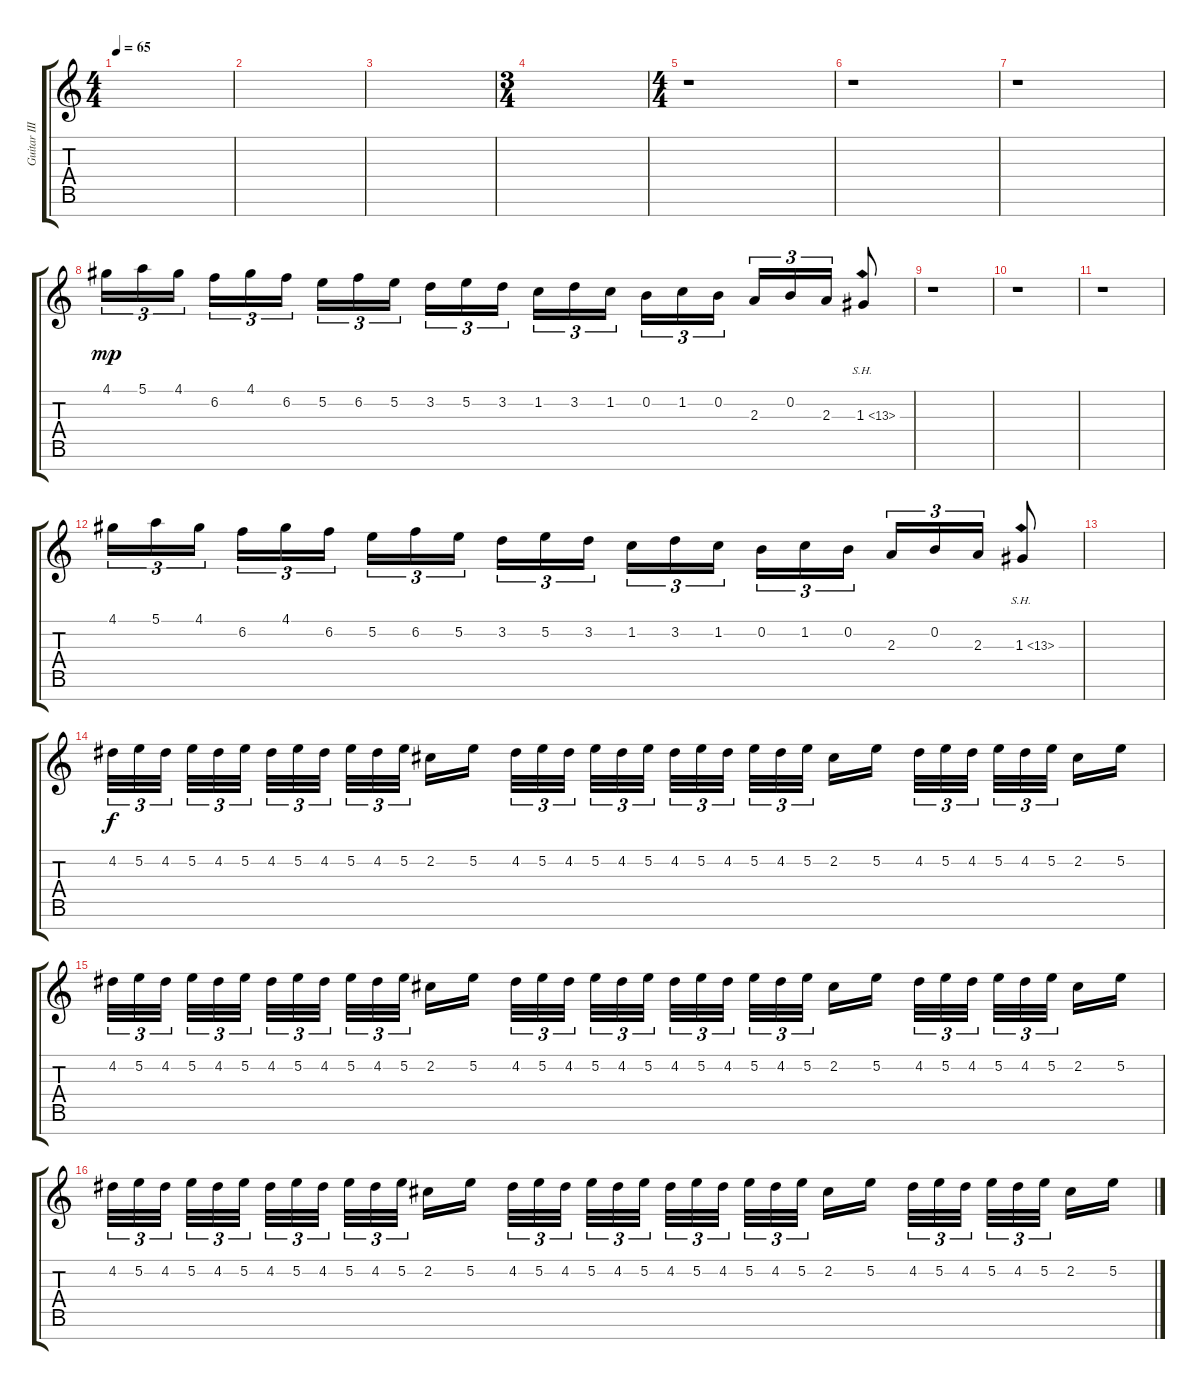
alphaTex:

\track ("Guitar III" "Guitar III") {instrument distortionguitar}
\staff {score tabs}
\tuning (E4 B3 G3 D3 A2 E2 B1) {hide}
\ts (4 4)
\tempo 65
\clef g2
\ks c
|
|
|
\ts (3 4)
|
\ts (4 4)
r.1 |
r.1 |
r.1 |
4.1.16{tu (3 2) dy mp} 5.1.16{tu (3 2)} 4.1.16{tu (3 2)} 6.2.16{tu (3 2)} 4.1.16{tu (3 2)} 6.2.16{tu (3 2)} 5.2.16{tu (3 2)} 6.2.16{tu (3 2)} 5.2.16{tu (3 2)} 3.2.16{tu (3 2)} 5.2.16{tu (3 2)} 3.2.16{tu (3 2)} 1.2.16{tu (3 2)} 3.2.16{tu (3 2)} 1.2.16{tu (3 2)} 0.2.16{tu (3 2)} 1.2.16{tu (3 2)} 0.2.16{tu (3 2)} 2.3.16{tu (3 2)} 0.2.16{tu (3 2)} 2.3.16{tu (3 2)} 1.3{sh 12}.8 |
r.1 |
r.1 |
r.1 |
4.1.16{tu (3 2)} 5.1.16{tu (3 2)} 4.1.16{tu (3 2)} 6.2.16{tu (3 2)} 4.1.16{tu (3 2)} 6.2.16{tu (3 2)} 5.2.16{tu (3 2)} 6.2.16{tu (3 2)} 5.2.16{tu (3 2)} 3.2.16{tu (3 2)} 5.2.16{tu (3 2)} 3.2.16{tu (3 2)} 1.2.16{tu (3 2)} 3.2.16{tu (3 2)} 1.2.16{tu (3 2)} 0.2.16{tu (3 2)} 1.2.16{tu (3 2)} 0.2.16{tu (3 2)} 2.3.16{tu (3 2)} 0.2.16{tu (3 2)} 2.3.16{tu (3 2)} 1.3{sh 12}.8 |
|
4.2.32{tu (3 2) dy f volume 8} 5.2.32{tu (3 2)} 4.2.32{tu (3 2)} 5.2.32{tu (3 2)} 4.2.32{tu (3 2)} 5.2.32{tu (3 2)} 4.2.32{tu (3 2)} 5.2.32{tu (3 2)} 4.2.32{tu (3 2)} 5.2.32{tu (3 2)} 4.2.32{tu (3 2)} 5.2.32{tu (3 2)} 2.2.16 5.2.16 4.2.32{tu (3 2)} 5.2.32{tu (3 2)} 4.2.32{tu (3 2)} 5.2.32{tu (3 2)} 4.2.32{tu (3 2)} 5.2.32{tu (3 2)} 4.2.32{tu (3 2)} 5.2.32{tu (3 2)} 4.2.32{tu (3 2)} 5.2.32{tu (3 2)} 4.2.32{tu (3 2)} 5.2.32{tu (3 2)} 2.2.16 5.2.16 4.2.32{tu (3 2)} 5.2.32{tu (3 2)} 4.2.32{tu (3 2)} 5.2.32{tu (3 2)} 4.2.32{tu (3 2)} 5.2.32{tu (3 2)} 2.2.16 5.2.16 |
4.2.32{tu (3 2) volume 8} 5.2.32{tu (3 2)} 4.2.32{tu (3 2)} 5.2.32{tu (3 2)} 4.2.32{tu (3 2)} 5.2.32{tu (3 2)} 4.2.32{tu (3 2)} 5.2.32{tu (3 2)} 4.2.32{tu (3 2)} 5.2.32{tu (3 2)} 4.2.32{tu (3 2)} 5.2.32{tu (3 2)} 2.2.16 5.2.16 4.2.32{tu (3 2)} 5.2.32{tu (3 2)} 4.2.32{tu (3 2)} 5.2.32{tu (3 2)} 4.2.32{tu (3 2)} 5.2.32{tu (3 2)} 4.2.32{tu (3 2)} 5.2.32{tu (3 2)} 4.2.32{tu (3 2)} 5.2.32{tu (3 2)} 4.2.32{tu (3 2)} 5.2.32{tu (3 2)} 2.2.16 5.2.16 4.2.32{tu (3 2)} 5.2.32{tu (3 2)} 4.2.32{tu (3 2)} 5.2.32{tu (3 2)} 4.2.32{tu (3 2)} 5.2.32{tu (3 2)} 2.2.16 5.2.16 |
4.2.32{tu (3 2) volume 8} 5.2.32{tu (3 2)} 4.2.32{tu (3 2)} 5.2.32{tu (3 2)} 4.2.32{tu (3 2)} 5.2.32{tu (3 2)} 4.2.32{tu (3 2)} 5.2.32{tu (3 2)} 4.2.32{tu (3 2)} 5.2.32{tu (3 2)} 4.2.32{tu (3 2)} 5.2.32{tu (3 2)} 2.2.16 5.2.16 4.2.32{tu (3 2)} 5.2.32{tu (3 2)} 4.2.32{tu (3 2)} 5.2.32{tu (3 2)} 4.2.32{tu (3 2)} 5.2.32{tu (3 2)} 4.2.32{tu (3 2)} 5.2.32{tu (3 2)} 4.2.32{tu (3 2)} 5.2.32{tu (3 2)} 4.2.32{tu (3 2)} 5.2.32{tu (3 2)} 2.2.16 5.2.16 4.2.32{tu (3 2)} 5.2.32{tu (3 2)} 4.2.32{tu (3 2)} 5.2.32{tu (3 2)} 4.2.32{tu (3 2)} 5.2.32{tu (3 2)} 2.2.16 5.2.16
